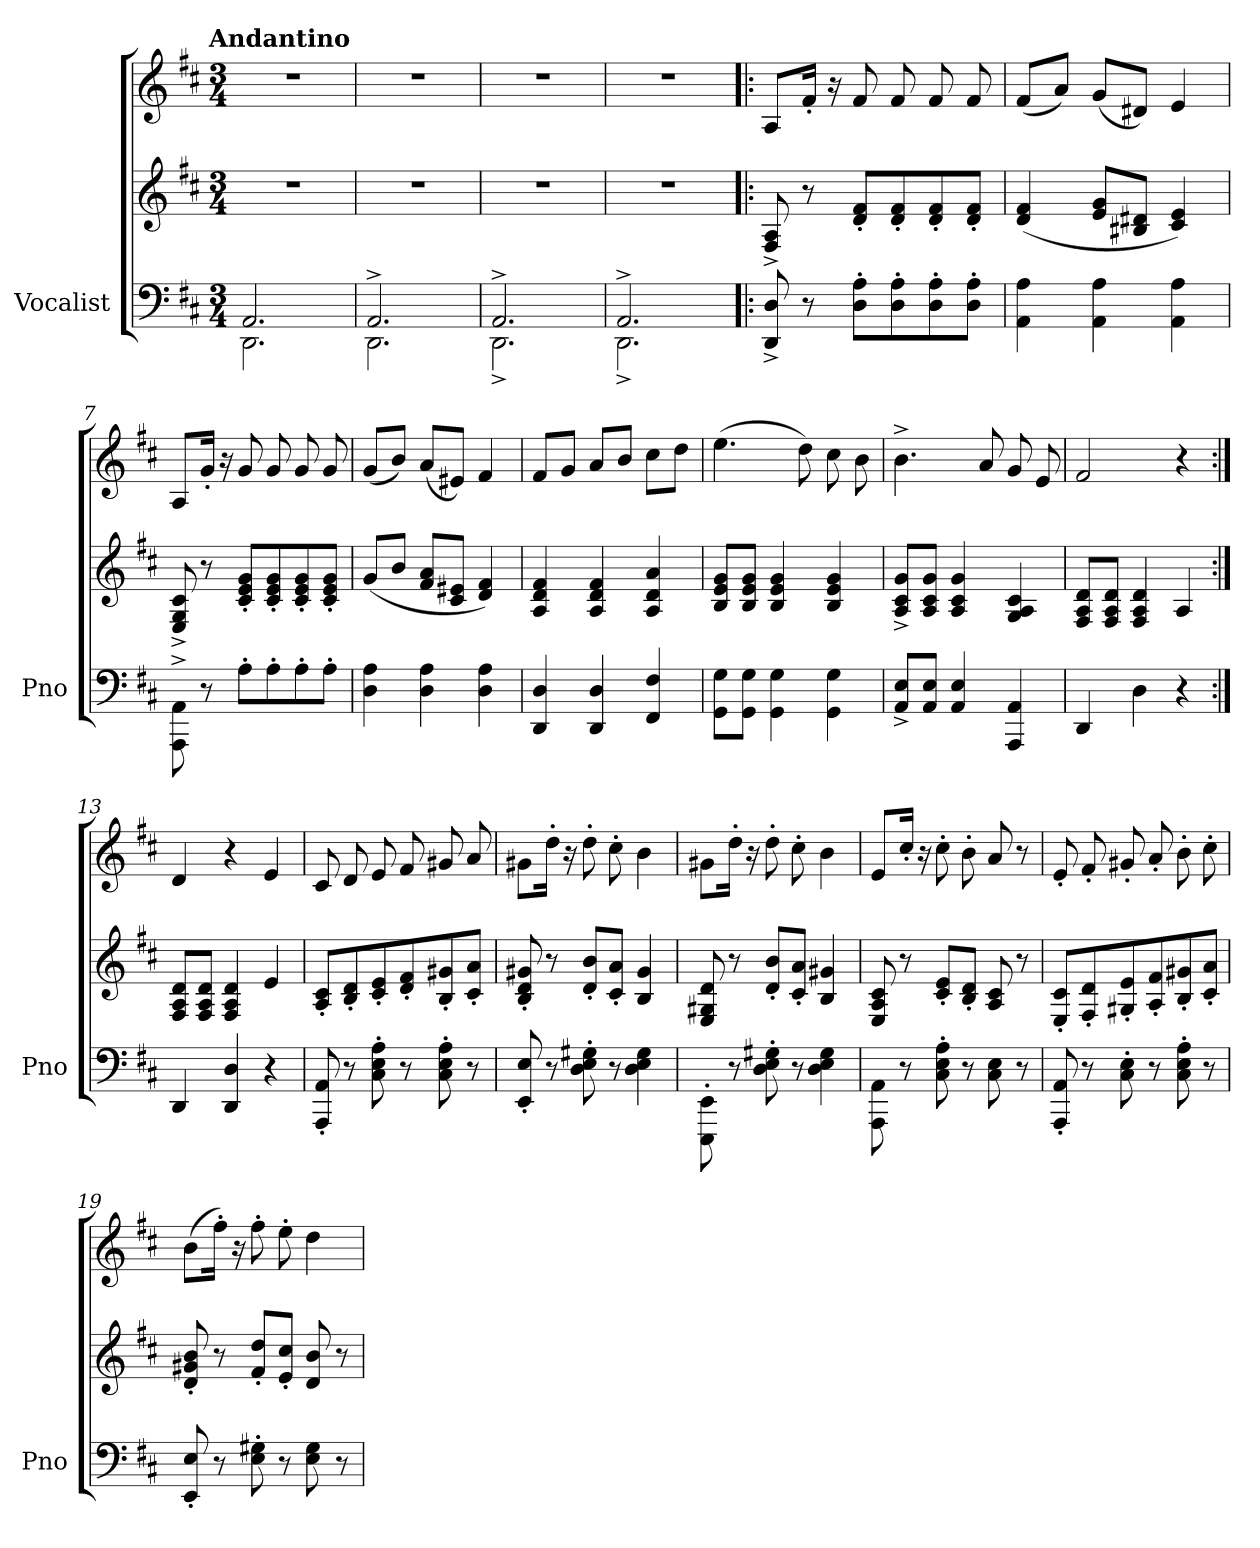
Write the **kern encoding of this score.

**kern	**kern	**kern
*part1	*part1	*part1
*staff3	*staff2	*staff1
*I"Vocalist	*	*
*I'Pno	*	*
*clefF4	*clefG2	*clefG2
*k[f#c#]	*k[f#c#]	*k[f#c#]
*D:	*D:	*D:
!!LO:TX:omd:t=Andantino
*M3/4	*M3/4	*M3/4
*MM84	*MM84	*MM84
=1	=1	=1
*^	*	*
2.AA/	2.DD\	2.r	2.r
=2	=2	=2	=2
2.AA^/	2.DD\	2.r	2.r
=3	=3	=3	=3
2.AA^/	2.DD^\	2.r	2.r
=4	=4	=4	=4
2.AA^/	2.DD^\	2.r	2.r
*v	*v	*	*
=5!|:	=5!|:	=5!|:
*	*	*MM84
8DD^/ 8D^/	8F#^/ 8A^/	8A/L
8r	8r	16f#'/Jk
.	.	16r
8D'\ 8A'\L	8d'/ 8f#'/L	8f#/
8D'\ 8A'\	8d'/ 8f#'/	8f#/
8D'\ 8A'\	8d'/ 8f#'/	8f#/
8D'\ 8A'\J	8d'/ 8f#'/J	8f#/
=6	=6	=6
4AA\ 4A\	(4d/ 4f#/	(8f#/L
.	.	8a/J)
4AA\ 4A\	8e/ 8g/L	(8g/L
.	8B#X/ 8d#X/J	8d#X/J)
4AA\ 4A\	4c#/ 4e/)	4e/
=7	=7	=7
8AAA^\ 8AA^\	8E^/ 8G^/ 8c#^/	8A/L
8r	8r	16g'/Jk
.	.	16r
8A'\L	8c#'/ 8e'/ 8g'/L	8g/
8A'\	8c#'/ 8e'/ 8g'/	8g/
8A'\	8c#'/ 8e'/ 8g'/	8g/
8A'\J	8c#'/ 8e'/ 8g'/J	8g/
=8	=8	=8
4D\ 4A\	(8g/L	(8g/L
.	8b/J	8b/J)
4D\ 4A\	8f#/ 8a/L	(8a/L
.	8c#/ 8e#X/J	8e#X/J)
4D\ 4A\	4d/ 4f#/)	4f#/
=9	=9	=9
4DD/ 4D/	4A/ 4d/ 4f#/	8f#/L
.	.	8g/J
4DD/ 4D/	4A/ 4d/ 4f#/	8a/L
.	.	8b/J
4FF#/ 4F#/	4A/ 4d/ 4a/	8cc#\L
.	.	8dd\J
=10	=10	=10
8GG\ 8G\L	8B/ 8e/ 8g/L	(4.ee\
8GG\ 8G\J	8B/ 8e/ 8g/J	.
4GG\ 4G\	4B/ 4e/ 4g/	.
.	.	8dd\)
4GG\ 4G\	4B/ 4e/ 4g/	8cc#\
.	.	8b\
=11	=11	=11
8AA^/ 8E^/L	8A^/ 8c#^/ 8g^/L	4.b^\
8AA/ 8E/J	8A/ 8c#/ 8g/J	.
4AA/ 4E/	4A/ 4c#/ 4g/	.
.	.	8a/
4AAA/ 4AA/	4G/ 4A/ 4c#/	8g/
.	.	8e/
=12	=12	=12
4DD/	8F#/ 8A/ 8d/L	2f#/
.	8F#/ 8A/ 8d/J	.
4D\	4F#/ 4A/ 4d/	.
4r	4A/	4r
=13:|!	=13:|!	=13:|!
4DD/	8F#/ 8A/ 8d/L	4d/
.	8F#/ 8A/ 8d/J	.
4DD/ 4D/	4F#/ 4A/ 4d/	4r
4r	4e/	4e/
=14	=14	=14
*	*	*MM112
8AAA'/ 8AA'/	8A'/ 8c#'/L	8c#/
8r	8B'/ 8d'/	8d/
8C#'\ 8E'\ 8A'\	8c#'/ 8e'/	8e/
8r	8d'/ 8f#'/	8f#/
8C#'\ 8E'\ 8A'\	8B'/ 8g#X'/	8g#X/
8r	8c#'/ 8a'/J	8a/
=15	=15	=15
8EE'/ 8E'/	8B'/ 8d'/ 8g#X'/	8g#X\L
8r	8r	16dd'\Jk
.	.	16r
8D'\ 8E'\ 8G#X'\	8d'/ 8b'/L	8dd'\
8r	8c#'/ 8a'/J	8cc#'\
4D\ 4E\ 4G#\	4B/ 4g#/	4b\
=16	=16	=16
8EEE'\ 8EE'\	8E/ 8G#X/ 8d/	8g#X\L
8r	8r	16dd'\Jk
.	.	16r
8D'\ 8E'\ 8G#X'\	8d'/ 8b'/L	8dd'\
8r	8c#'/ 8a'/J	8cc#'\
4D\ 4E\ 4G#\	4B/ 4g#X/	4b\
=17	=17	=17
8AAA\ 8AA\	8E/ 8A/ 8c#/	8e/L
8r	8r	16cc#'/Jk
.	.	16r
8C#'\ 8E'\ 8A'\	8c#'/ 8e'/L	8cc#'\
8r	8B'/ 8d'/J	8b'\
8C#\ 8E\	8A/ 8c#/	8a/
8r	8r	8r
=18	=18	=18
8AAA'/ 8AA'/	8E'/ 8c#'/L	8e'/
8r	8F#'/ 8d'/	8f#'/
8C#'\ 8E'\	8G#X'/ 8e'/	8g#X'/
8r	8A'/ 8f#'/	8a'/
8C#'\ 8E'\ 8A'\	8B'/ 8g#X'/	8b'\
8r	8c#'/ 8a'/J	8cc#'\
=19	=19	=19
8EE'/ 8E'/	8d'/ 8g#X'/ 8b'/	(8b\L
8r	8r	16ff#'\Jk)
.	.	16r
8E'\ 8G#X'\	8f#'/ 8dd'/L	8ff#'\
8r	8e'/ 8cc#'/J	8ee'\
8E\ 8G#\	8d/ 8b/	4dd\
8r	8r	.
=	=	=
*-	*-	*-
